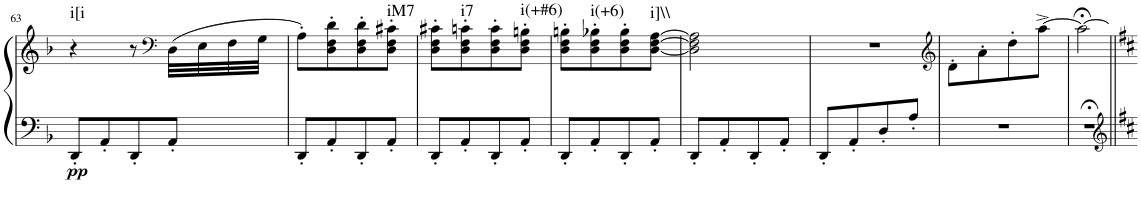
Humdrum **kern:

**kern	**kern	**dynam	**harte
*part1	*part1	*part1	*part1
*staff2	*staff1	*staff1/2	*
*I"Piano	*	*	*
*I'Pno	*	*	*
!!LO:PB:g=z
*clefF4	*clefG2	*	*
*k[b-]	*k[b-]	*	*
*M2/4	*M2/4	*	*
=63	=63	=63	=63
!	!	!LO:DY:b=2	!LO:H:kt=i[i
8DD'/L	4r	pp	N
8AA'/	.	.	.
8DD'/	8r	.	.
*	*clefF4	*	*
8AA'/J	(32D\LLL	.	.
.	32E\	.	.
.	32F\	.	.
.	32G\JJJ	.	.
=64	=64	=64	=64
8DD'/L	8A'\L)	.	.
8AA'/	8D\' 8F\' 8d\'	.	.
8DD'/	8D\' 8F\' 8d\'	.	.
!	!	!	!LO:H:kt=iM7
8AA'/J	8D\' 8F\' 8c#X\'J	.	N
=65	=65	=65	=65
8DD'/L	8D\' 8F\' 8c#X\'L	.	.
!	!	!	!LO:H:kt=i7
8AA'/	8D\' 8F\' 8cn\'	.	N
8DD'/	8D\' 8F\' 8c\'	.	.
!	!	!	!LO:H:kt=i(+#6)
8AA'/J	8D\' 8F\' 8Bn\'J	.	N
=66	=66	=66	=66
8DD'/L	8D\' 8F\' 8Bn\'L	.	.
!	!	!	!LO:H:kt=i(+6)
8AA'/	8D\' 8F\' 8B-X\'	.	N
8DD'/	8D\' 8F\' 8B-\'	.	.
!	!	!	!LO:H:kt=i]\\
8AA'/J	[8D\ [8F\ [8A\J	.	N
=67	=67	=67	=67
8DD'/L	2D\] 2F\] 2A\]	.	.
8AA'/	.	.	.
8DD'/	.	.	.
8AA'/J	.	.	.
=68	=68	=68	=68
8DD'/L	2r	.	.
8AA'/	.	.	.
8D'/	.	.	.
8A'/J	.	.	.
=69	=69	=69	=69
*	*clefG2	*	*
2r	8d'\L	.	.
.	8a'\	.	.
.	8dd'\	.	.
.	[8aa^\J	.	.
=70	=70	=70	=70
2r;<	2aa;<\_	.	.
=||	=||	=||	=||
*-	*-	*-	*-
